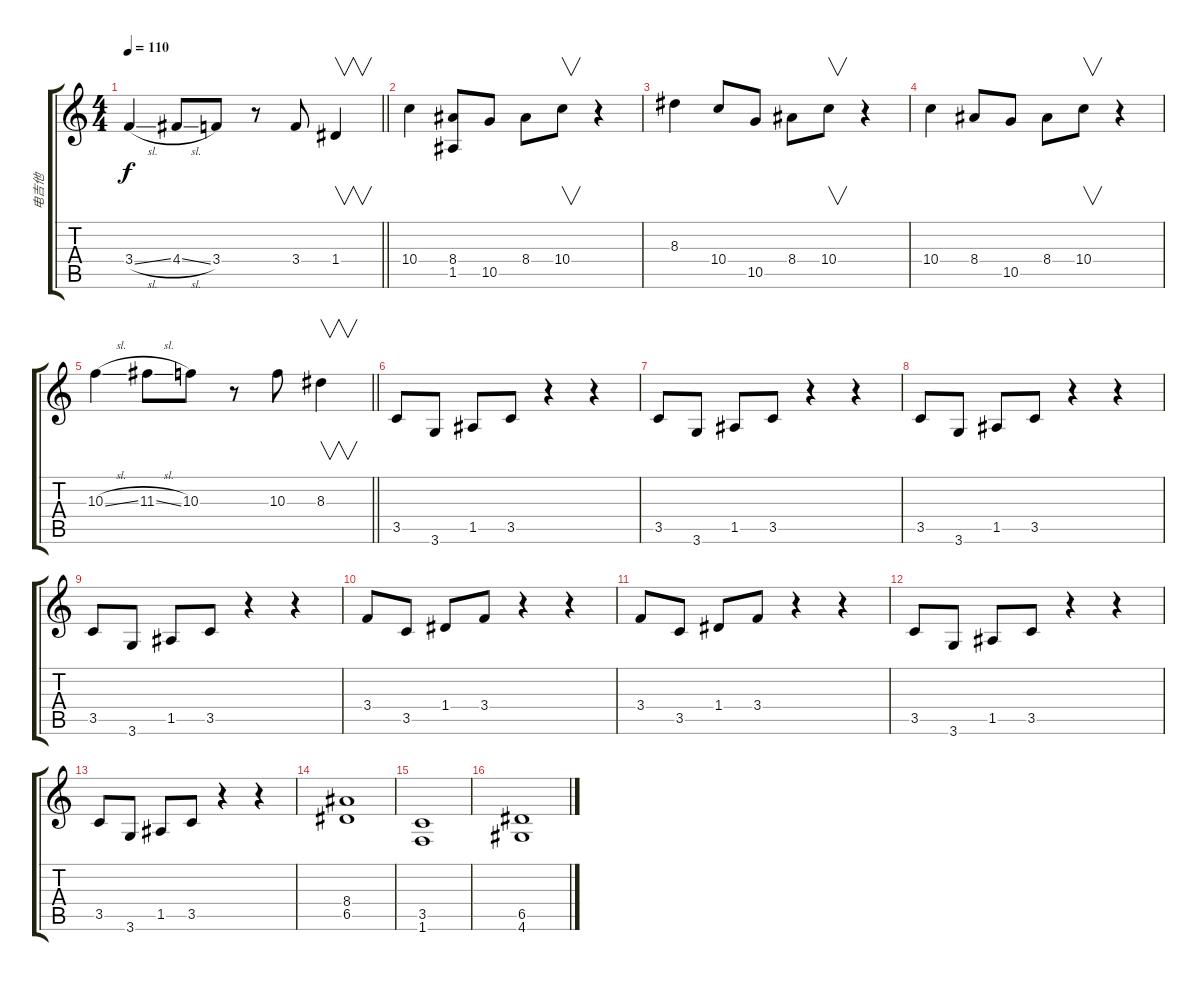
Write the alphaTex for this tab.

\track ("电吉他" "电吉他") {instrument overdrivenguitar}
\staff {score tabs}
\tuning (E4 B3 G3 D3 A2 E2) {hide}
\ts (4 4)
\tempo 110
\clef g2
\barLineRight lightlight
\ks c
3.4{sl}.4{dy f} 4.4{sl}.8 3.4.8 r.8 3.4.8 1.4.4{v} |
10.4.4 (8.4 1.5).8 10.5.8 8.4.8 10.4.8{v} r.4 |
8.3.4 10.4.8 10.5.8 8.4.8 10.4.8{v} r.4 |
10.4.4 8.4.8 10.5.8 8.4.8 10.4.8{v} r.4 |
\barLineRight lightlight
10.3{sl}.4 11.3{sl}.8 10.3.8 r.8 10.3.8 8.3.4{v} |
3.5.8 3.6.8 1.5.8 3.5.8 r.4 r.4 |
3.5.8 3.6.8 1.5.8 3.5.8 r.4 r.4 |
3.5.8 3.6.8 1.5.8 3.5.8 r.4 r.4 |
3.5.8 3.6.8 1.5.8 3.5.8 r.4 r.4 |
3.4.8 3.5.8 1.4.8 3.4.8 r.4 r.4 |
3.4.8 3.5.8 1.4.8 3.4.8 r.4 r.4 |
3.5.8 3.6.8 1.5.8 3.5.8 r.4 r.4 |
3.5.8 3.6.8 1.5.8 3.5.8 r.4 r.4 |
(8.4 6.5).1 |
(3.5 1.6).1 |
(6.5 4.6).1
